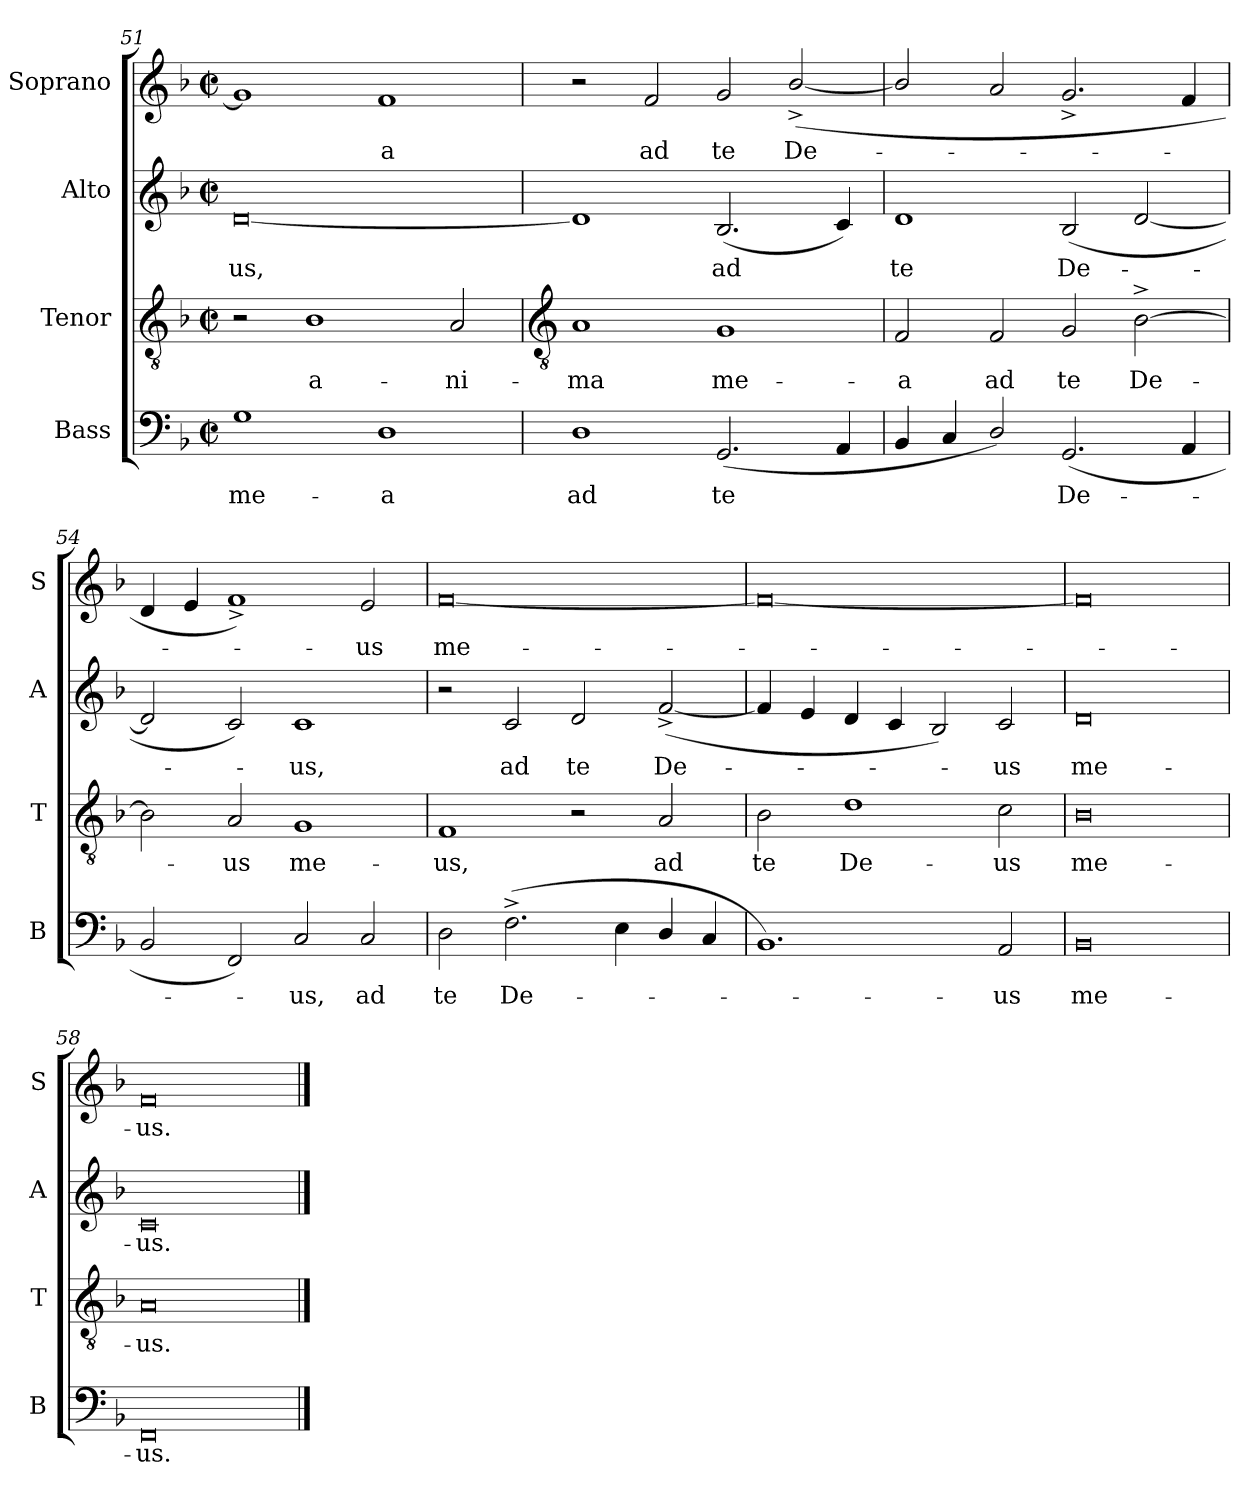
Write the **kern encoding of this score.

**kern	**text	**kern	**text	**kern	**text	**kern	**text
*part4	*part4	*part3	*part3	*part2	*part2	*part1	*part1
*staff4	*staff4	*staff3	*staff3	*staff2	*staff2	*staff1	*staff1
*I"Bass	*	*I"Tenor	*	*I"Alto	*	*I"Soprano	*
*I'B	*	*I'T	*	*I'A	*	*I'S	*
*clefF4	*	*clefGv2	*	*clefG2	*	*clefG2	*
*k[b-]	*	*k[b-]	*	*k[b-]	*	*k[b-]	*
*F:	*	*F:	*	*F:	*	*F:	*
*M4/2	*	*M4/2	*	*M4/2	*	*M4/2	*
*met(c|)	*	*met(c|)	*	*met(c|)	*	*met(c|)	*
=51	=51	=51	=51	=51	=51	=51	=51
!	!LO:LY:b	!	!	!	!LO:LY:b	!	!
1G	me-	2r	.	[0d	us,	1g]	.
!	!	!	!LO:LY:b	!	!	!	!
.	.	1B-	a-	.	.	.	.
!	!LO:LY:b	!	!	!	!	!	!LO:LY:b
1D	-a	.	.	.	.	1f	a
!	!	!	!LO:LY:b	!	!	!	!
.	.	2A	-ni-	.	.	.	.
!!LO:LB:g=z
=52	=52	=52	=52	=52	=52	=52	=52
*	*	*clefGv2	*	*	*	*	*
!	!LO:LY:b	!	!LO:LY:b	!	!	!	!
1D	ad	1A	-ma	1d]	.	2r	.
!	!	!	!	!	!	!	!LO:LY:b
.	.	.	.	.	.	2f	ad
!	!LO:LY:b	!	!LO:LY:b	!	!LO:LY:b	!	!LO:LY:b
(<2.GG	te	1G	me-	(<2.B-	ad	2g	te
!	!	!	!	!	!	!	!LO:LY:b
.	.	.	.	.	.	(<[2b-^/	De-
4AA	.	.	.	4c)	.	.	.
=53	=53	=53	=53	=53	=53	=53	=53
!	!	!	!LO:LY:b	!	!LO:LY:b	!	!
4BB-	.	2F	-a	1d	te	2b-/]	.
4C	.	.	.	.	.	.	.
!	!	!	!LO:LY:b	!	!	!	!
2D/)	.	2F	ad	.	.	2a	.
!	!LO:LY:b	!	!LO:LY:b	!	!LO:LY:b	!	!
(<2.GG	De-	2G	te	(<2B-	De-	2.g^	.
!	!	!	!LO:LY:b	!	!	!	!
.	.	[2B-^	De-	[2d	.	.	.
4AA	.	.	.	.	.	4f	.
=54	=54	=54	=54	=54	=54	=54	=54
2BB-	.	2B-]	.	2d]	.	4d	.
.	.	.	.	.	.	4e	.
!	!	!	!LO:LY:b	!	!	!	!
2FF)	.	2A	us	2c)	.	1f^)	.
!	!LO:LY:b	!	!LO:LY:b	!	!LO:LY:b	!	!
2C	us,	1G	me-	1c	us,	.	.
!	!LO:LY:b	!	!	!	!	!	!LO:LY:b
2C	ad	.	.	.	.	2e	us
=55	=55	=55	=55	=55	=55	=55	=55
!	!LO:LY:b	!	!LO:LY:b	!	!	!	!LO:LY:b
2D	te	1F	-us,	2r	.	[0f	me-
!	!LO:LY:b	!	!	!	!LO:LY:b	!	!
(<2.F^	De-	.	.	2c	ad	.	.
!	!	!	!	!	!LO:LY:b	!	!
.	.	2r	.	2d	te	.	.
4E	.	.	.	.	.	.	.
!	!	!	!LO:LY:b	!	!LO:LY:b	!	!
4D/	.	2A	ad	(<[2f^	De-	.	.
4C	.	.	.	.	.	.	.
=56	=56	=56	=56	=56	=56	=56	=56
!	!	!	!LO:LY:b	!	!	!	!
1.BB-)	.	2B-	te	4f]	.	0f_	.
.	.	.	.	4e	.	.	.
!	!	!	!LO:LY:b	!	!	!	!
.	.	1d	De-	4d	.	.	.
.	.	.	.	4c	.	.	.
.	.	.	.	2B-)	.	.	.
!	!LO:LY:b	!	!LO:LY:b	!	!LO:LY:b	!	!
2AA	us	2c	-us	2c	us	.	.
=57	=57	=57	=57	=57	=57	=57	=57
!	!LO:LY:b	!	!LO:LY:b	!	!LO:LY:b	!	!
0BB-	me-	0B-	me-	0d	me-	0f]	.
=58	=58	=58	=58	=58	=58	=58	=58
!	!LO:LY:b	!	!LO:LY:b	!	!LO:LY:b	!	!LO:LY:b
0FF	-us.	0A	-us.	0c	-us.	0f	us.
==	==	==	==	==	==	==	==
*-	*-	*-	*-	*-	*-	*-	*-
